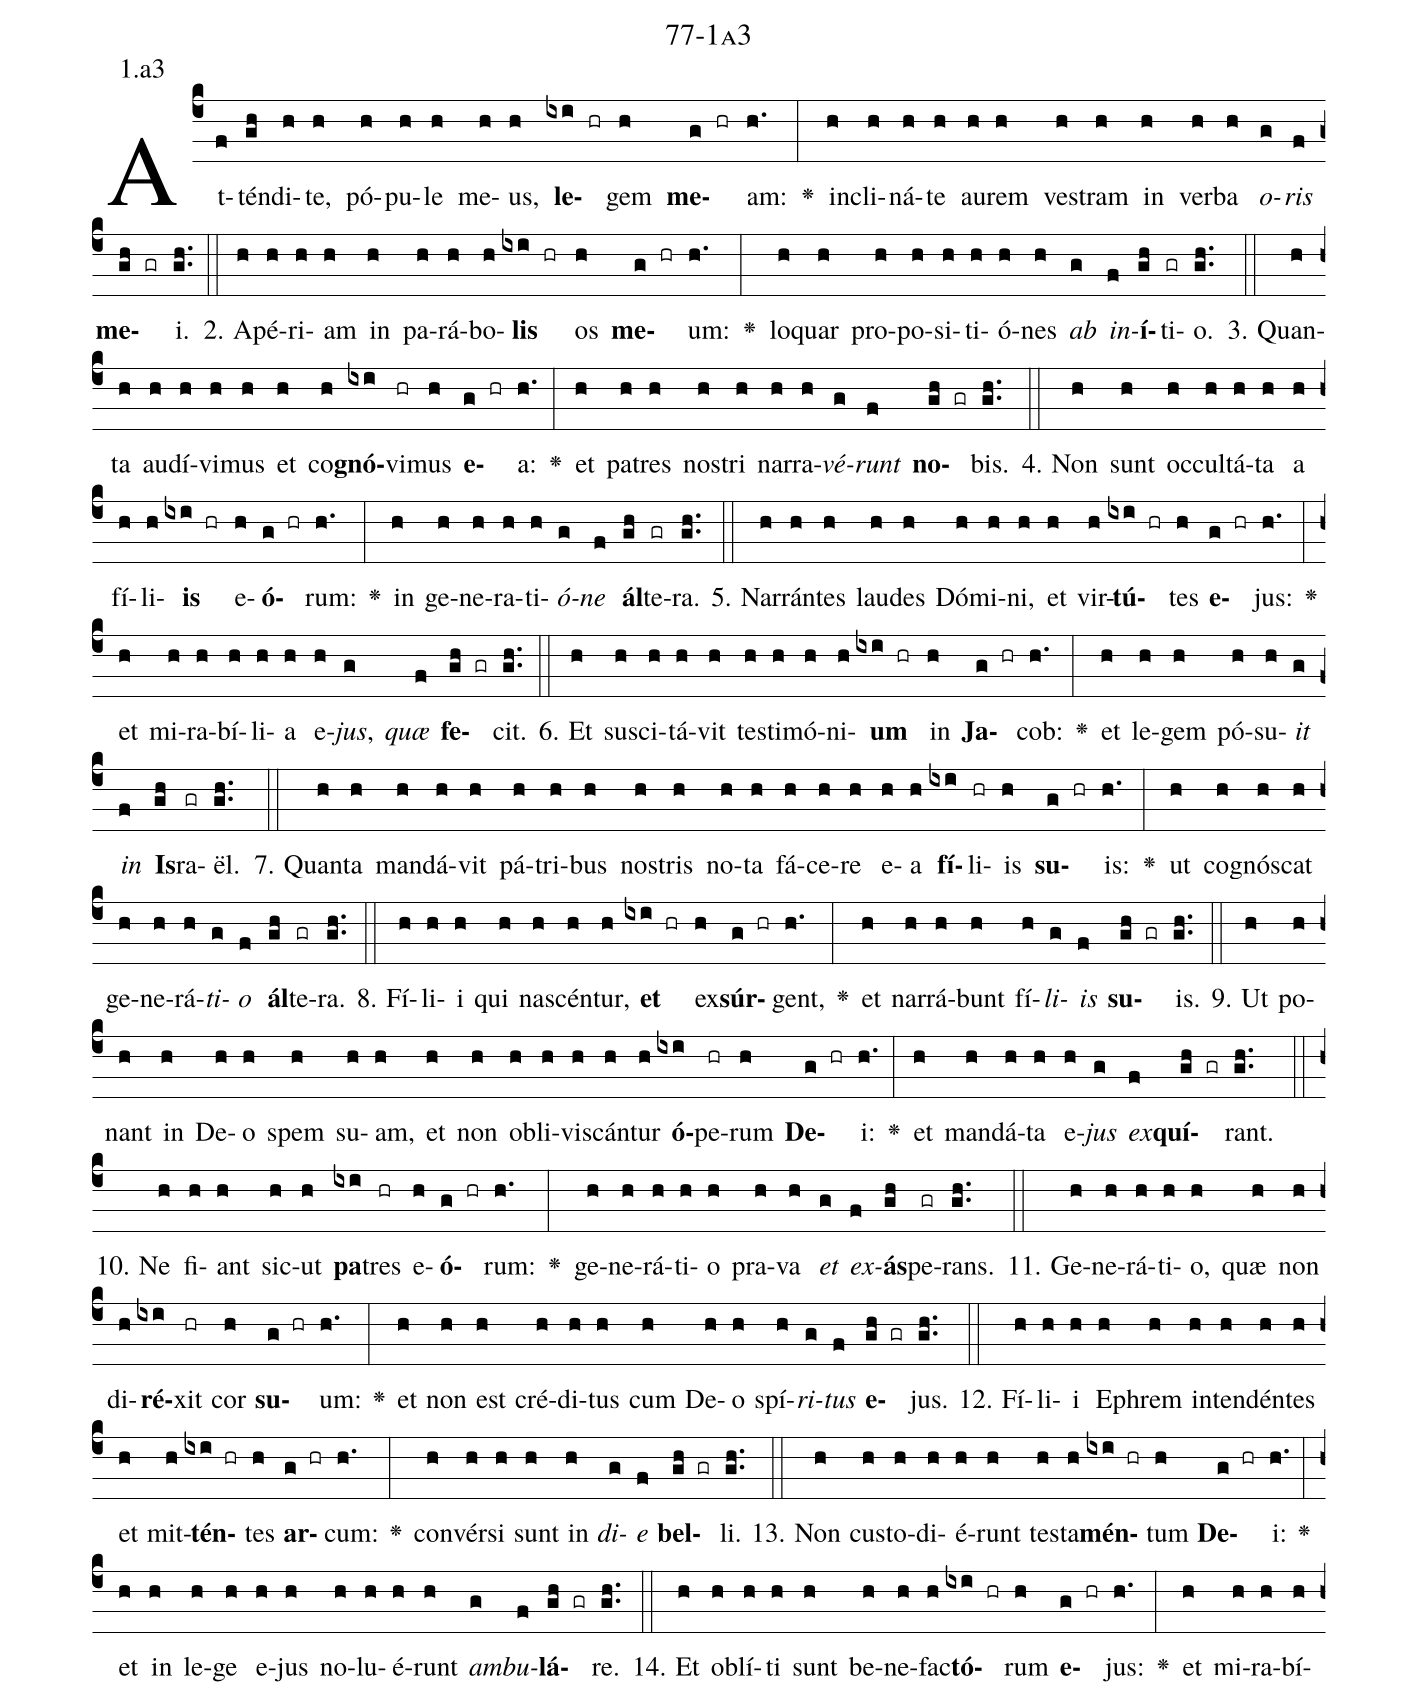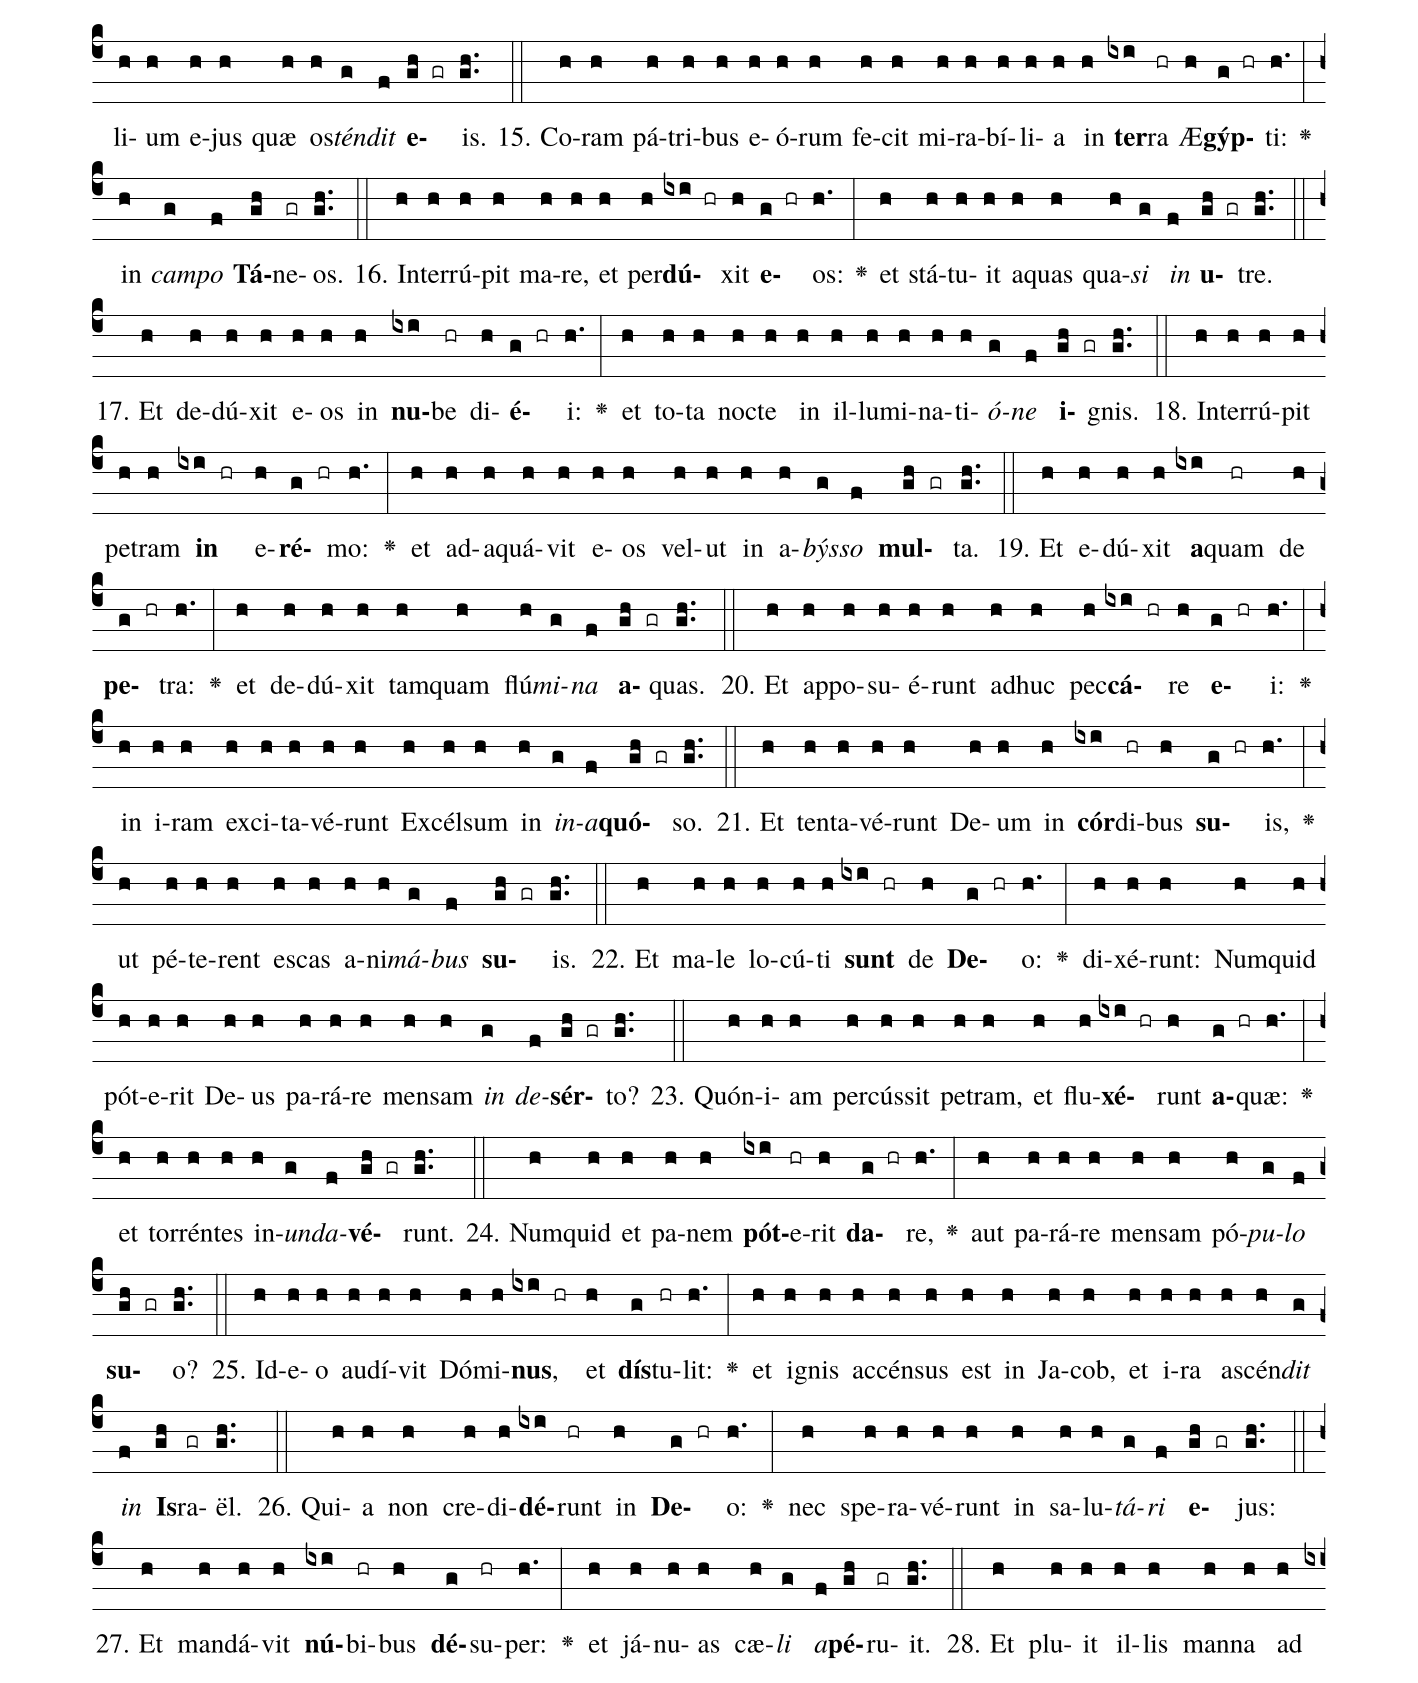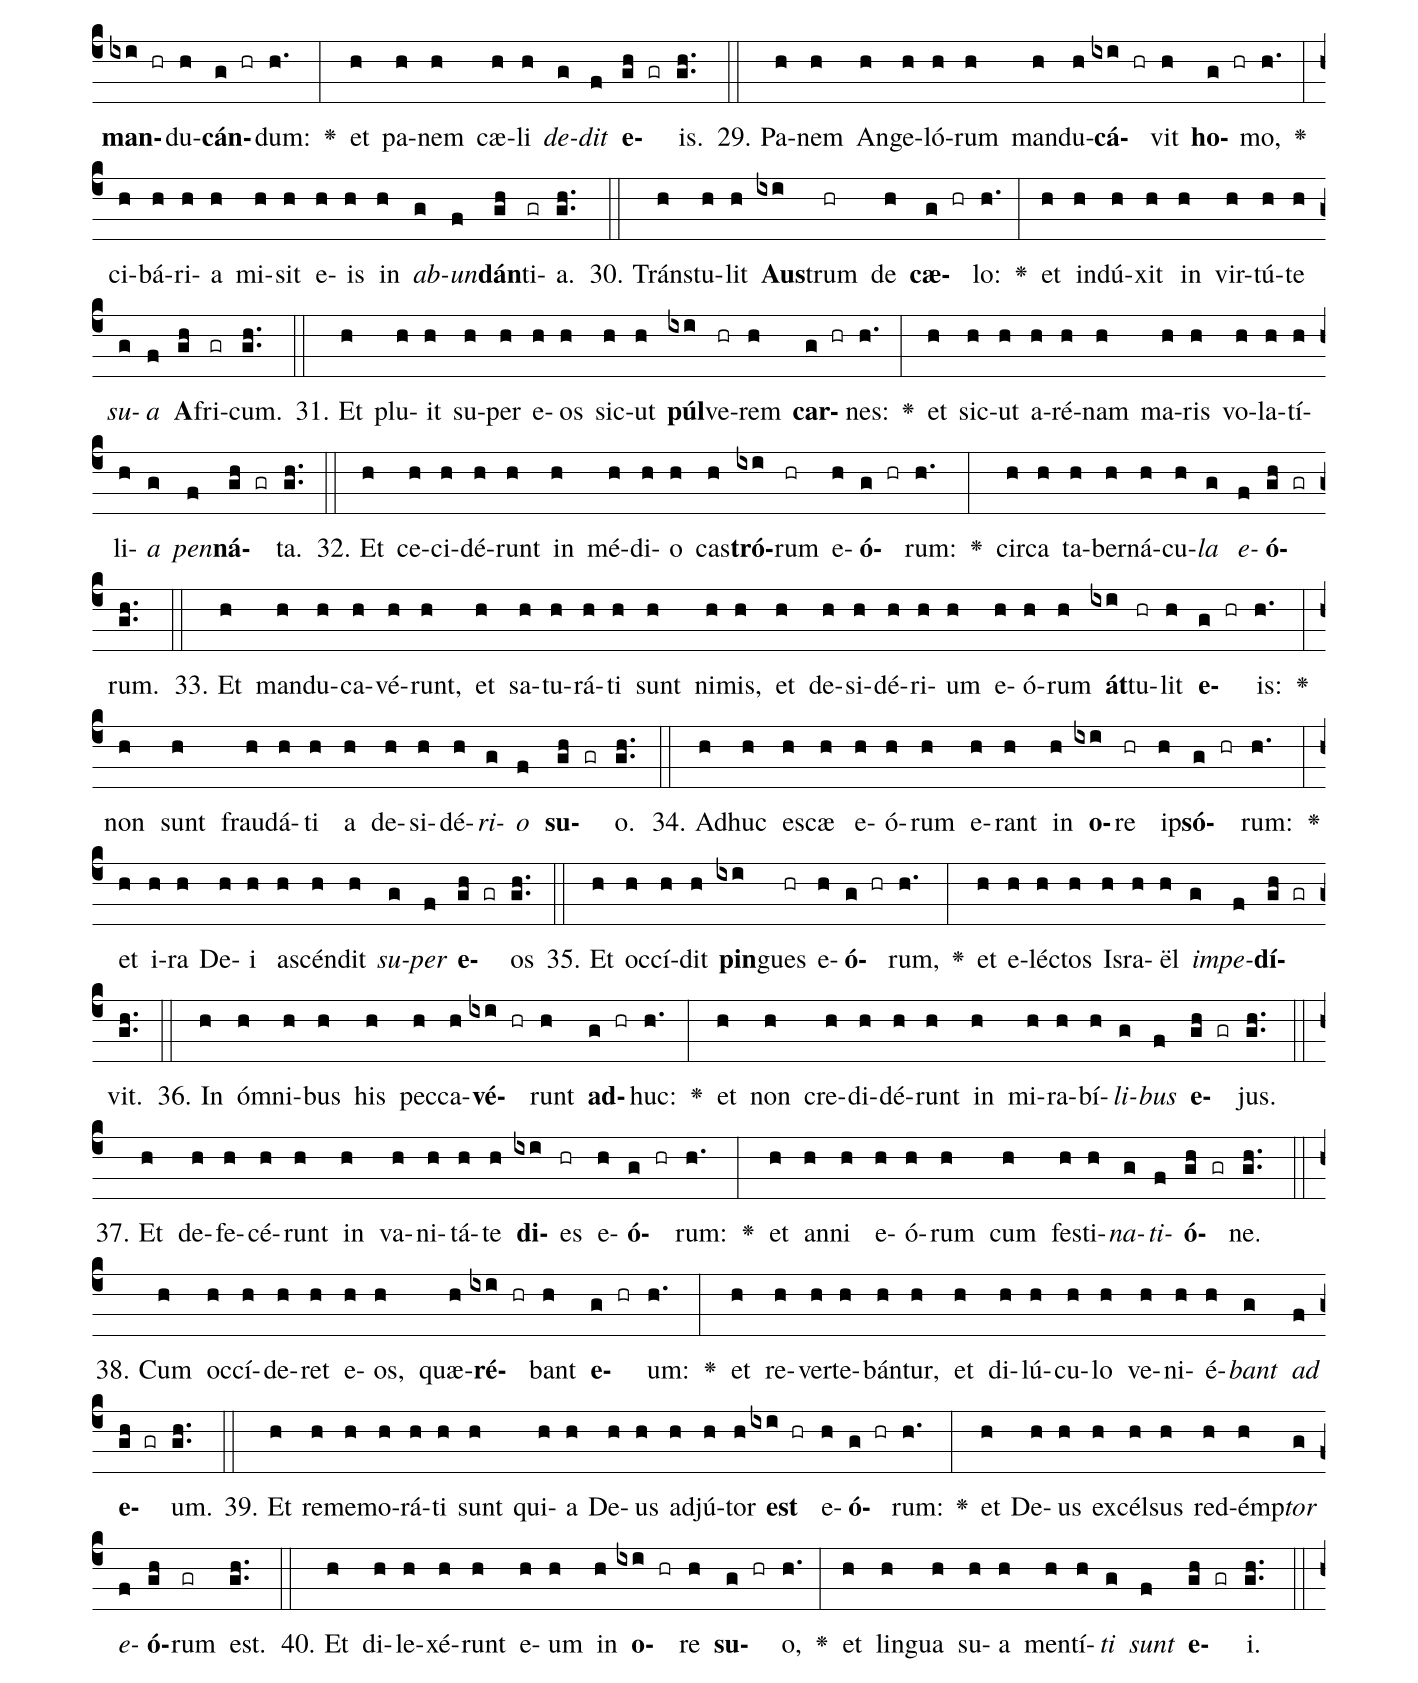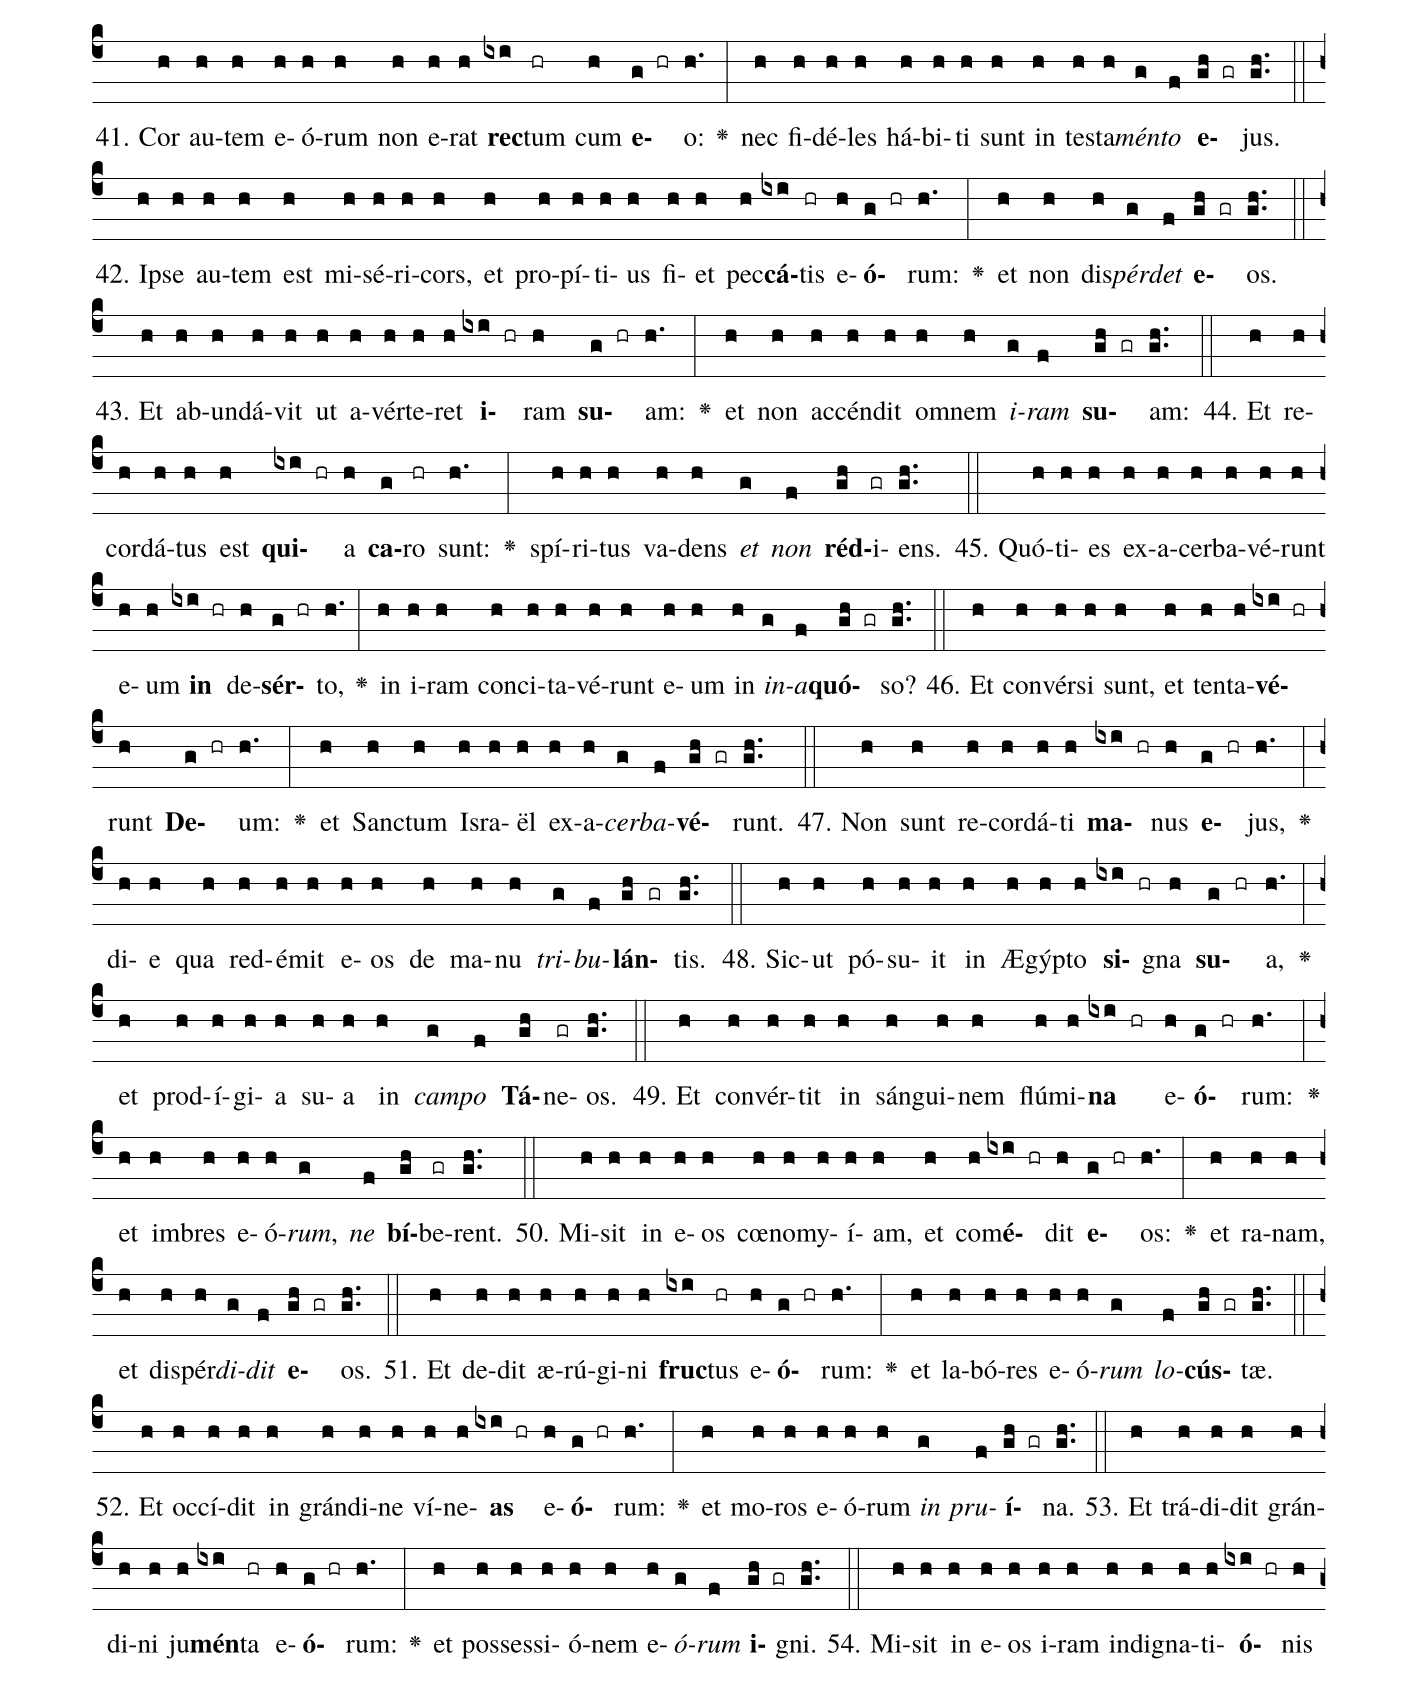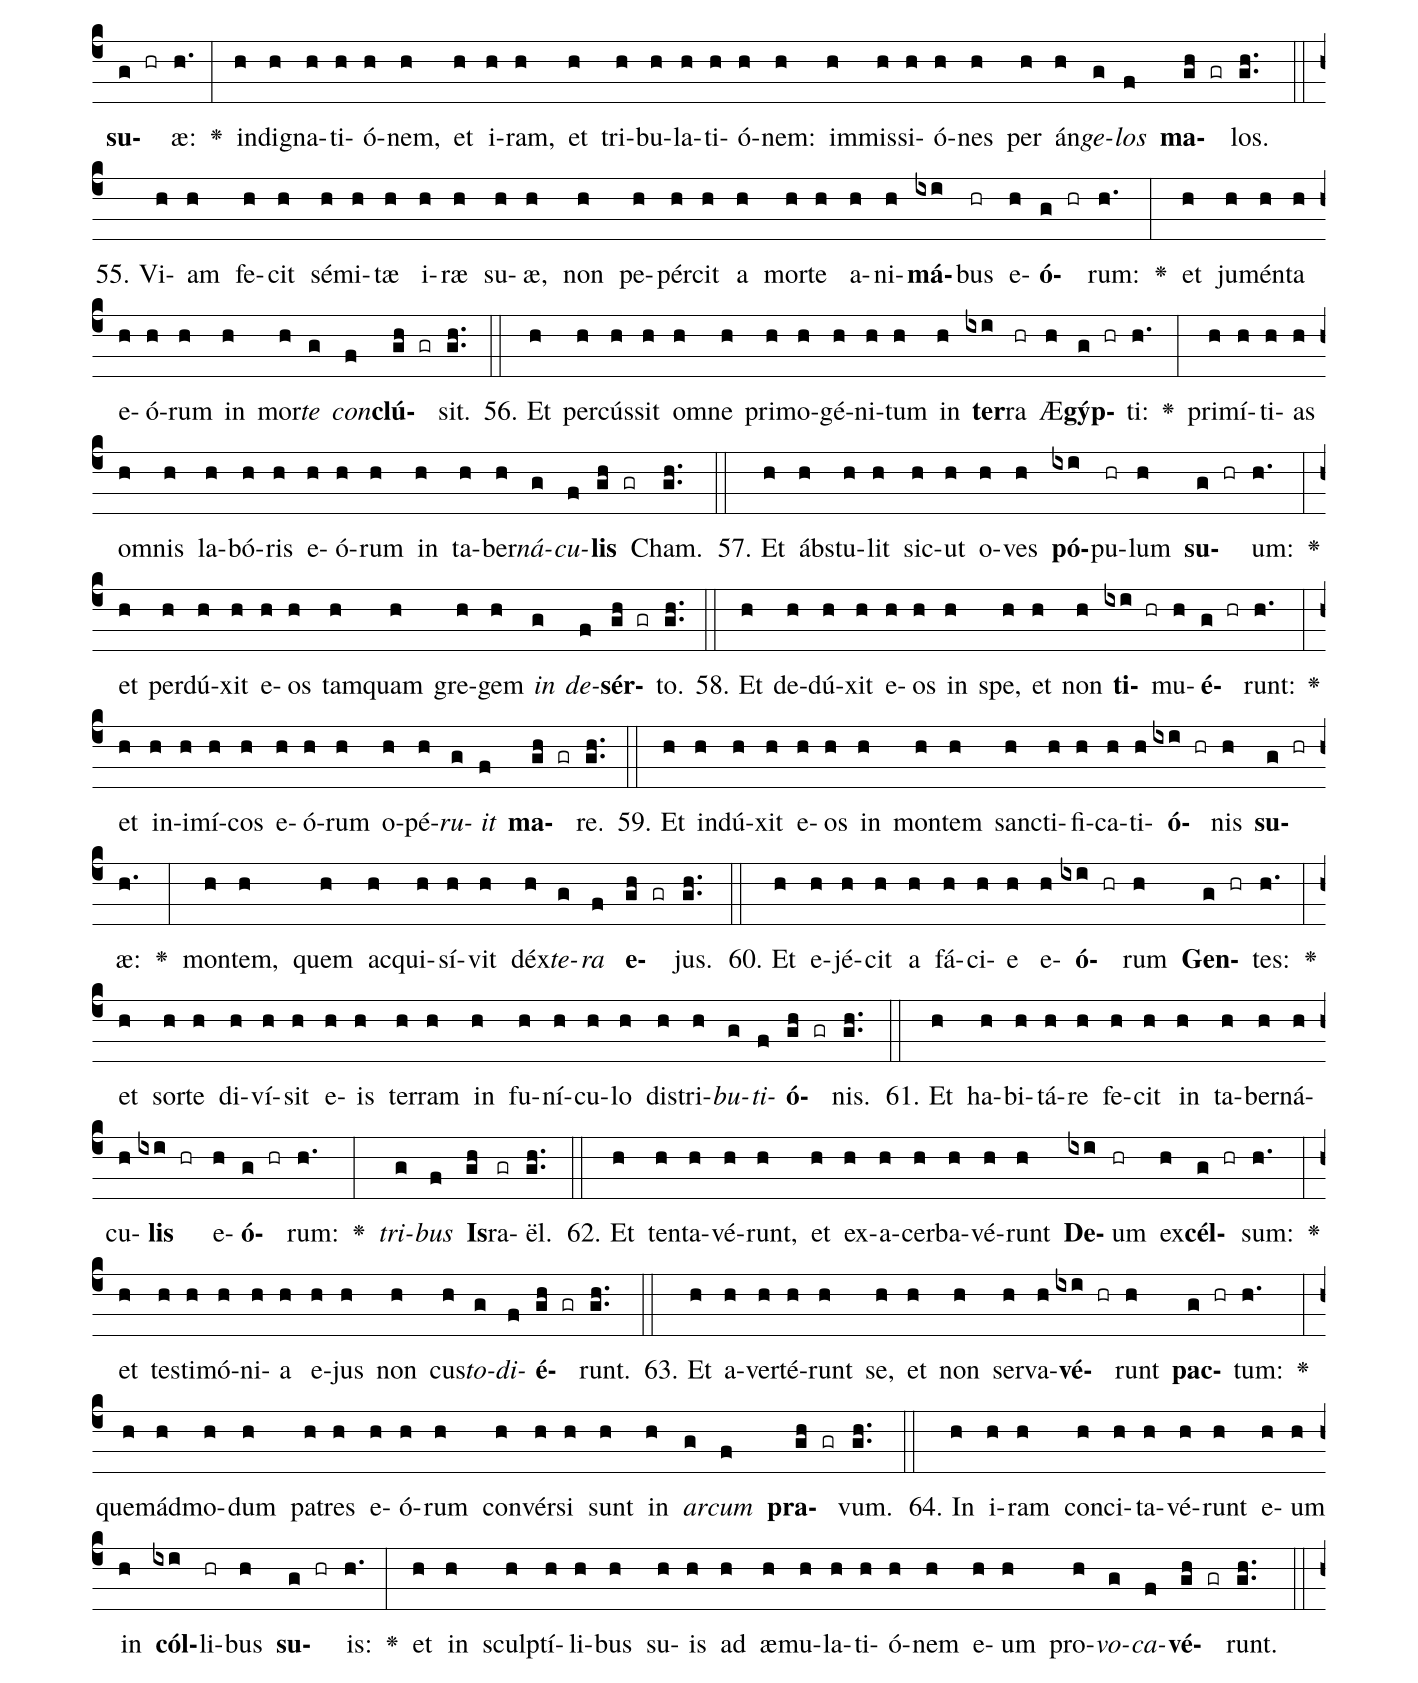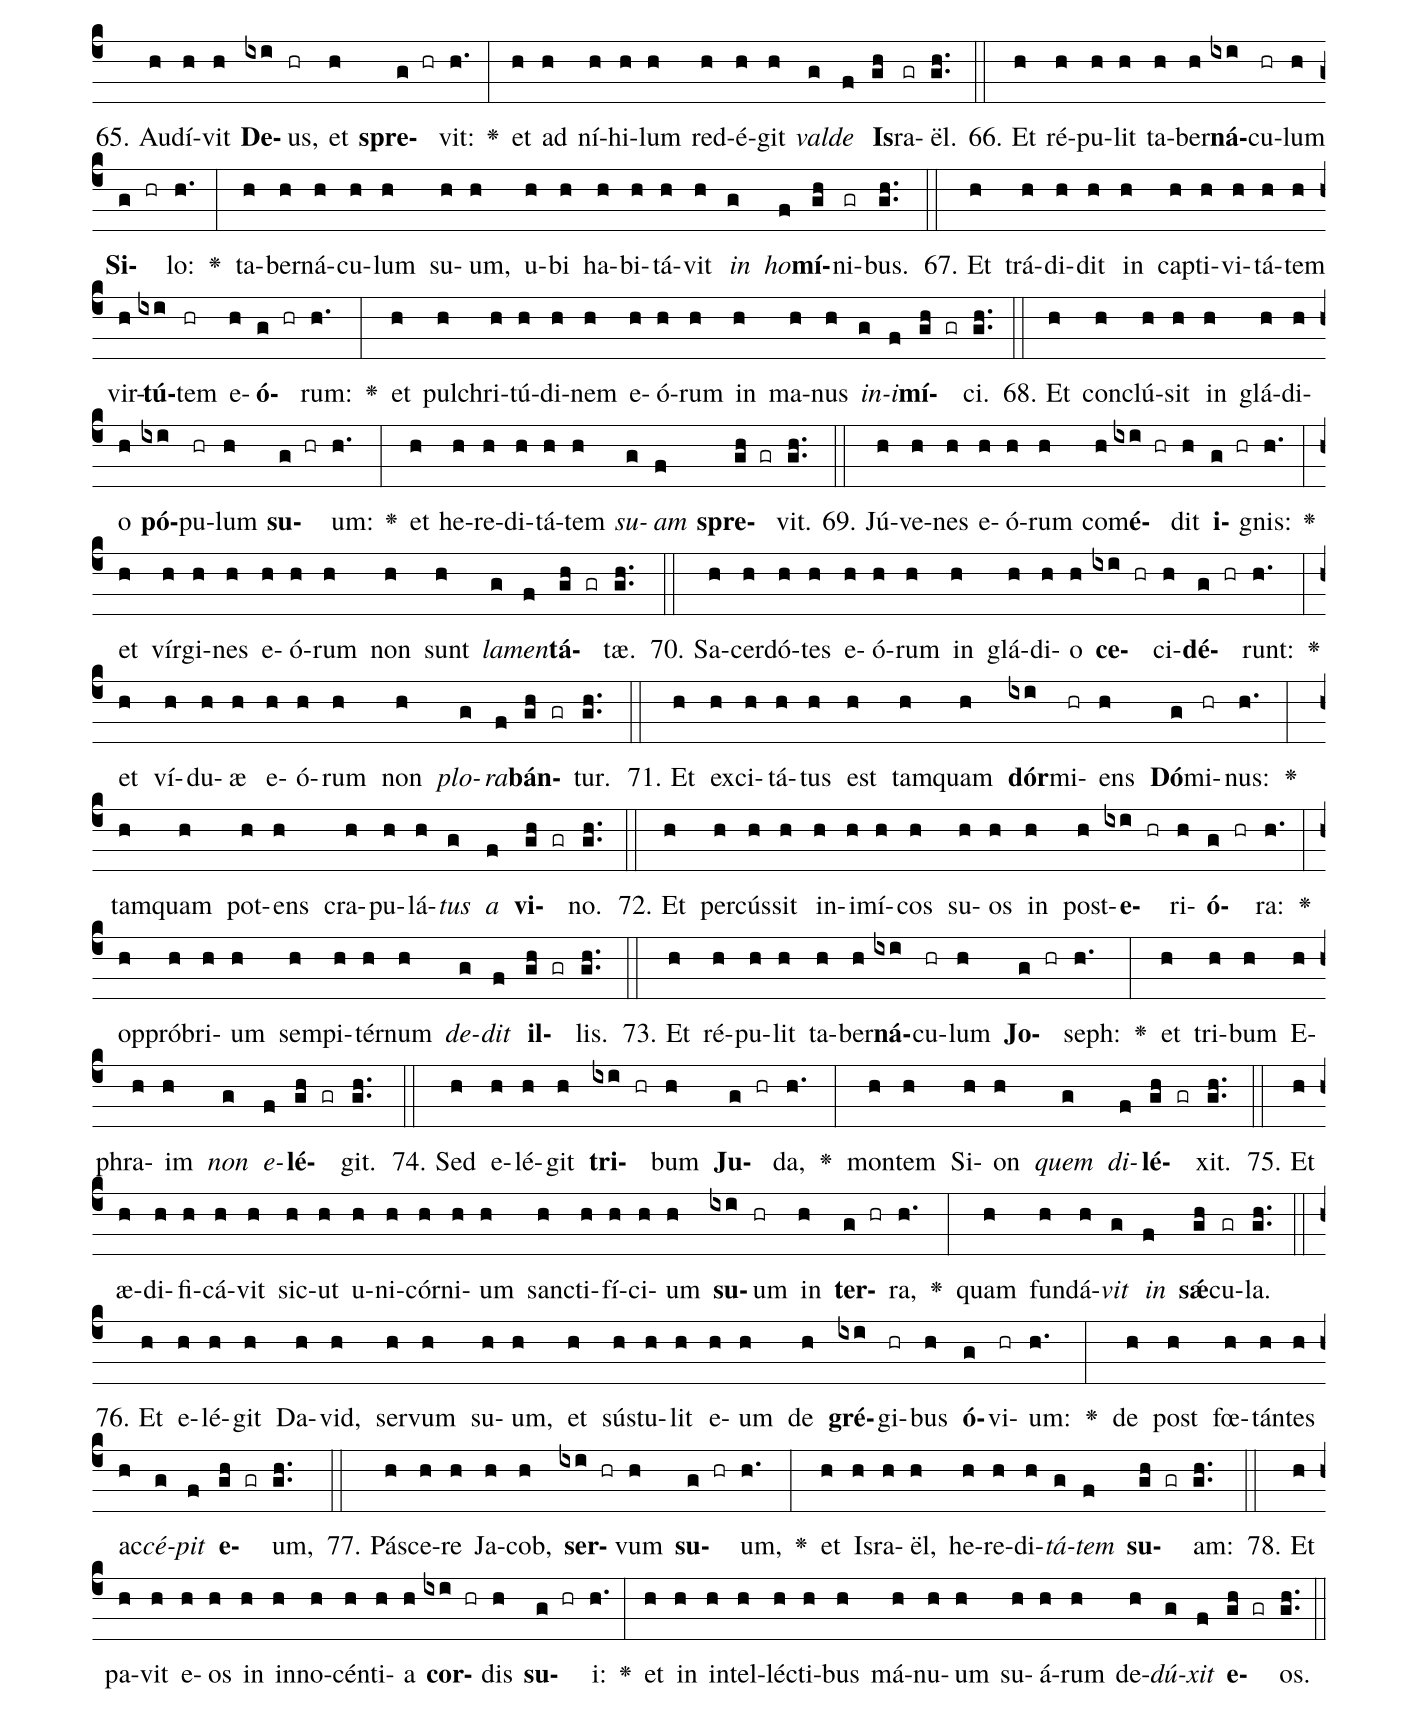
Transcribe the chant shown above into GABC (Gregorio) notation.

name: 77-1a3;
annotation: 1.a3;
%%
(c4)At(f)tén(gh)di(h)te,(h) pó(h)pu(h)le(h) me(h)us,(h) <b>le</b>(ixi hr)gem(h) <b>me</b>(g hr)am:(h.) <v>\greheightstar</v>(:) in(h)cli(h)ná(h)te(h) au(h)rem(h) ves(h)tram(h) in(h) ver(h)ba(h) <i>o</i>(g)<i>ris</i>(f) <b>me</b>(gh gr)i.(gh..) (::)
2. A(h)pé(h)ri(h)am(h) in(h) pa(h)rá(h)bo(h)<b>lis</b>(ixi hr) os(h) <b>me</b>(g hr)um:(h.) <v>\greheightstar</v>(:) lo(h)quar(h) pro(h)po(h)si(h)ti(h)ó(h)nes(h) <i>ab</i>(g) <i>in</i>(f)<b>í</b>(gh)ti(gr)o.(gh..) (::)
3. Quan(h)ta(h) au(h)dí(h)vi(h)mus(h) et(h) co(h)<b>gnó</b>(ixi)vi(hr)mus(h) <b>e</b>(g hr)a:(h.) <v>\greheightstar</v>(:) et(h) pa(h)tres(h) nos(h)tri(h) nar(h)ra(h)<i>vé</i>(g)<i>runt</i>(f) <b>no</b>(gh gr)bis.(gh..) (::)
4. Non(h) sunt(h) oc(h)cul(h)tá(h)ta(h) a(h) fí(h)li(h)<b>is</b>(ixi hr) e(h)<b>ó</b>(g hr)rum:(h.) <v>\greheightstar</v>(:) in(h) ge(h)ne(h)ra(h)ti(h)<i>ó</i>(g)<i>ne</i>(f) <b>ál</b>(gh)te(gr)ra.(gh..) (::)
5. Nar(h)rán(h)tes(h) lau(h)des(h) Dó(h)mi(h)ni,(h) et(h) vir(h)<b>tú</b>(ixi hr)tes(h) <b>e</b>(g hr)jus:(h.) <v>\greheightstar</v>(:) et(h) mi(h)ra(h)bí(h)li(h)a(h) e(h)<i>jus</i>,(g) <i>quæ</i>(f) <b>fe</b>(gh gr)cit.(gh..) (::)
6. Et(h) su(h)sci(h)tá(h)vit(h) tes(h)ti(h)mó(h)ni(h)<b>um</b>(ixi hr) in(h) <b>Ja</b>(g hr)cob:(h.) <v>\greheightstar</v>(:) et(h) le(h)gem(h) pó(h)su(h)<i>it</i>(g) <i>in</i>(f) <b>Is</b>(gh)ra(gr)ël.(gh..) (::)
7. Quan(h)ta(h) man(h)dá(h)vit(h) pá(h)tri(h)bus(h) nos(h)tris(h) no(h)ta(h) fá(h)ce(h)re(h) e(h)a(h) <b>fí</b>(ixi)li(hr)is(h) <b>su</b>(g hr)is:(h.) <v>\greheightstar</v>(:) ut(h) co(h)gnós(h)cat(h) ge(h)ne(h)rá(h)<i>ti</i>(g)<i>o</i>(f) <b>ál</b>(gh)te(gr)ra.(gh..) (::)
8. Fí(h)li(h)i(h) qui(h) na(h)scén(h)tur,(h) <b>et</b>(ixi hr) ex(h)<b>súr</b>(g hr)gent,(h.) <v>\greheightstar</v>(:) et(h) nar(h)rá(h)bunt(h) fí(h)<i>li</i>(g)<i>is</i>(f) <b>su</b>(gh gr)is.(gh..) (::)
9. Ut(h) po(h)nant(h) in(h) De(h)o(h) spem(h) su(h)am,(h) et(h) non(h) ob(h)li(h)vis(h)cán(h)tur(h) <b>ó</b>(ixi)pe(hr)rum(h) <b>De</b>(g hr)i:(h.) <v>\greheightstar</v>(:) et(h) man(h)dá(h)ta(h) e(h)<i>jus</i>(g) <i>ex</i>(f)<b>quí</b>(gh gr)rant.(gh..) (::)
10. Ne(h) fi(h)ant(h) sic(h)ut(h) <b>pa</b>(ixi)tres(hr) e(h)<b>ó</b>(g hr)rum:(h.) <v>\greheightstar</v>(:) ge(h)ne(h)rá(h)ti(h)o(h) pra(h)va(h) <i>et</i>(g) <i>ex</i>(f)<b>ás</b>(gh)pe(gr)rans.(gh..) (::)
11. Ge(h)ne(h)rá(h)ti(h)o,(h) quæ(h) non(h) di(h)<b>ré</b>(ixi)xit(hr) cor(h) <b>su</b>(g hr)um:(h.) <v>\greheightstar</v>(:) et(h) non(h) est(h) cré(h)di(h)tus(h) cum(h) De(h)o(h) spí(h)<i>ri</i>(g)<i>tus</i>(f) <b>e</b>(gh gr)jus.(gh..) (::)
12. Fí(h)li(h)i(h) E(h)phrem(h) in(h)ten(h)dén(h)tes(h) et(h) mit(h)<b>tén</b>(ixi hr)tes(h) <b>ar</b>(g hr)cum:(h.) <v>\greheightstar</v>(:) con(h)vér(h)si(h) sunt(h) in(h) <i>di</i>(g)<i>e</i>(f) <b>bel</b>(gh gr)li.(gh..) (::)
13. Non(h) cus(h)to(h)di(h)é(h)runt(h) tes(h)ta(h)<b>mén</b>(ixi hr)tum(h) <b>De</b>(g hr)i:(h.) <v>\greheightstar</v>(:) et(h) in(h) le(h)ge(h) e(h)jus(h) no(h)lu(h)é(h)runt(h) <i>am</i>(g)<i>bu</i>(f)<b>lá</b>(gh gr)re.(gh..) (::)
14. Et(h) ob(h)lí(h)ti(h) sunt(h) be(h)ne(h)fac(h)<b>tó</b>(ixi hr)rum(h) <b>e</b>(g hr)jus:(h.) <v>\greheightstar</v>(:) et(h) mi(h)ra(h)bí(h)li(h)um(h) e(h)jus(h) quæ(h) os(h)<i>tén</i>(g)<i>dit</i>(f) <b>e</b>(gh gr)is.(gh..) (::)
15. Co(h)ram(h) pá(h)tri(h)bus(h) e(h)ó(h)rum(h) fe(h)cit(h) mi(h)ra(h)bí(h)li(h)a(h) in(h) <b>ter</b>(ixi)ra(hr) Æ(h)<b>gýp</b>(g hr)ti:(h.) <v>\greheightstar</v>(:) in(h) <i>cam</i>(g)<i>po</i>(f) <b>Tá</b>(gh)ne(gr)os.(gh..) (::)
16. In(h)ter(h)rú(h)pit(h) ma(h)re,(h) et(h) per(h)<b>dú</b>(ixi hr)xit(h) <b>e</b>(g hr)os:(h.) <v>\greheightstar</v>(:) et(h) stá(h)tu(h)it(h) a(h)quas(h) qua(h)<i>si</i>(g) <i>in</i>(f) <b>u</b>(gh gr)tre.(gh..) (::)
17. Et(h) de(h)dú(h)xit(h) e(h)os(h) in(h) <b>nu</b>(ixi)be(hr) di(h)<b>é</b>(g hr)i:(h.) <v>\greheightstar</v>(:) et(h) to(h)ta(h) noc(h)te(h) in(h) il(h)lu(h)mi(h)na(h)ti(h)<i>ó</i>(g)<i>ne</i>(f) <b>i</b>(gh gr)gnis.(gh..) (::)
18. In(h)ter(h)rú(h)pit(h) pe(h)tram(h) <b>in</b>(ixi hr) e(h)<b>ré</b>(g hr)mo:(h.) <v>\greheightstar</v>(:) et(h) ad(h)a(h)quá(h)vit(h) e(h)os(h) vel(h)ut(h) in(h) a(h)<i>býs</i>(g)<i>so</i>(f) <b>mul</b>(gh gr)ta.(gh..) (::)
19. Et(h) e(h)dú(h)xit(h) <b>a</b>(ixi)quam(hr) de(h) <b>pe</b>(g hr)tra:(h.) <v>\greheightstar</v>(:) et(h) de(h)dú(h)xit(h) tam(h)quam(h) flú(h)<i>mi</i>(g)<i>na</i>(f) <b>a</b>(gh gr)quas.(gh..) (::)
20. Et(h) ap(h)po(h)su(h)é(h)runt(h) ad(h)huc(h) pec(h)<b>cá</b>(ixi hr)re(h) <b>e</b>(g hr)i:(h.) <v>\greheightstar</v>(:) in(h) i(h)ram(h) ex(h)ci(h)ta(h)vé(h)runt(h) Ex(h)cél(h)sum(h) in(h) <i>in</i>(g)<i>a</i>(f)<b>quó</b>(gh gr)so.(gh..) (::)
21. Et(h) ten(h)ta(h)vé(h)runt(h) De(h)um(h) in(h) <b>cór</b>(ixi)di(hr)bus(h) <b>su</b>(g hr)is,(h.) <v>\greheightstar</v>(:) ut(h) pé(h)te(h)rent(h) es(h)cas(h) a(h)ni(h)<i>má</i>(g)<i>bus</i>(f) <b>su</b>(gh gr)is.(gh..) (::)
22. Et(h) ma(h)le(h) lo(h)cú(h)ti(h) <b>sunt</b>(ixi hr) de(h) <b>De</b>(g hr)o:(h.) <v>\greheightstar</v>(:) di(h)xé(h)runt:(h) Num(h)quid(h) pót(h)e(h)rit(h) De(h)us(h) pa(h)rá(h)re(h) men(h)sam(h) <i>in</i>(g) <i>de</i>(f)<b>sér</b>(gh gr)to?(gh..) (::)
23. Quón(h)i(h)am(h) per(h)cús(h)sit(h) pe(h)tram,(h) et(h) flu(h)<b>xé</b>(ixi hr)runt(h) <b>a</b>(g hr)quæ:(h.) <v>\greheightstar</v>(:) et(h) tor(h)rén(h)tes(h) in(h)<i>un</i>(g)<i>da</i>(f)<b>vé</b>(gh gr)runt.(gh..) (::)
24. Num(h)quid(h) et(h) pa(h)nem(h) <b>pót</b>(ixi)e(hr)rit(h) <b>da</b>(g hr)re,(h.) <v>\greheightstar</v>(:) aut(h) pa(h)rá(h)re(h) men(h)sam(h) pó(h)<i>pu</i>(g)<i>lo</i>(f) <b>su</b>(gh gr)o?(gh..) (::)
25. Id(h)e(h)o(h) au(h)dí(h)vit(h) Dó(h)mi(h)<b>nus</b>,(ixi hr) et(h) <b>dís</b>(g)tu(hr)lit:(h.) <v>\greheightstar</v>(:) et(h) i(h)gnis(h) ac(h)cén(h)sus(h) est(h) in(h) Ja(h)cob,(h) et(h) i(h)ra(h) a(h)scén(h)<i>dit</i>(g) <i>in</i>(f) <b>Is</b>(gh)ra(gr)ël.(gh..) (::)
26. Qui(h)a(h) non(h) cre(h)di(h)<b>dé</b>(ixi)runt(hr) in(h) <b>De</b>(g hr)o:(h.) <v>\greheightstar</v>(:) nec(h) spe(h)ra(h)vé(h)runt(h) in(h) sa(h)lu(h)<i>tá</i>(g)<i>ri</i>(f) <b>e</b>(gh gr)jus:(gh..) (::)
27. Et(h) man(h)dá(h)vit(h) <b>nú</b>(ixi)bi(hr)bus(h) <b>dé</b>(g)su(hr)per:(h.) <v>\greheightstar</v>(:) et(h) já(h)nu(h)as(h) cæ(h)<i>li</i>(g) <i>a</i>(f)<b>pé</b>(gh)ru(gr)it.(gh..) (::)
28. Et(h) plu(h)it(h) il(h)lis(h) man(h)na(h) ad(h) <b>man</b>(ixi hr)du(h)<b>cán</b>(g hr)dum:(h.) <v>\greheightstar</v>(:) et(h) pa(h)nem(h) cæ(h)li(h) <i>de</i>(g)<i>dit</i>(f) <b>e</b>(gh gr)is.(gh..) (::)
29. Pa(h)nem(h) An(h)ge(h)ló(h)rum(h) man(h)du(h)<b>cá</b>(ixi hr)vit(h) <b>ho</b>(g hr)mo,(h.) <v>\greheightstar</v>(:) ci(h)bá(h)ri(h)a(h) mi(h)sit(h) e(h)is(h) in(h) <i>ab</i>(g)<i>un</i>(f)<b>dán</b>(gh)ti(gr)a.(gh..) (::)
30. Tráns(h)tu(h)lit(h) <b>Aus</b>(ixi)trum(hr) de(h) <b>cæ</b>(g hr)lo:(h.) <v>\greheightstar</v>(:) et(h) in(h)dú(h)xit(h) in(h) vir(h)tú(h)te(h) <i>su</i>(g)<i>a</i>(f) <b>A</b>(gh)fri(gr)cum.(gh..) (::)
31. Et(h) plu(h)it(h) su(h)per(h) e(h)os(h) sic(h)ut(h) <b>púl</b>(ixi)ve(hr)rem(h) <b>car</b>(g hr)nes:(h.) <v>\greheightstar</v>(:) et(h) sic(h)ut(h) a(h)ré(h)nam(h) ma(h)ris(h) vo(h)la(h)tí(h)li(h)<i>a</i>(g) <i>pen</i>(f)<b>ná</b>(gh gr)ta.(gh..) (::)
32. Et(h) ce(h)ci(h)dé(h)runt(h) in(h) mé(h)di(h)o(h) cas(h)<b>tró</b>(ixi)rum(hr) e(h)<b>ó</b>(g hr)rum:(h.) <v>\greheightstar</v>(:) cir(h)ca(h) ta(h)ber(h)ná(h)cu(h)<i>la</i>(g) <i>e</i>(f)<b>ó</b>(gh gr)rum.(gh..) (::)
33. Et(h) man(h)du(h)ca(h)vé(h)runt,(h) et(h) sa(h)tu(h)rá(h)ti(h) sunt(h) ni(h)mis,(h) et(h) de(h)si(h)dé(h)ri(h)um(h) e(h)ó(h)rum(h) <b>át</b>(ixi)tu(hr)lit(h) <b>e</b>(g hr)is:(h.) <v>\greheightstar</v>(:) non(h) sunt(h) frau(h)dá(h)ti(h) a(h) de(h)si(h)dé(h)<i>ri</i>(g)<i>o</i>(f) <b>su</b>(gh gr)o.(gh..) (::)
34. Ad(h)huc(h) e(h)scæ(h) e(h)ó(h)rum(h) e(h)rant(h) in(h) <b>o</b>(ixi)re(hr) ip(h)<b>só</b>(g hr)rum:(h.) <v>\greheightstar</v>(:) et(h) i(h)ra(h) De(h)i(h) a(h)scén(h)dit(h) <i>su</i>(g)<i>per</i>(f) <b>e</b>(gh gr)os(gh..) (::)
35. Et(h) oc(h)cí(h)dit(h) <b>pin</b>(ixi)gues(hr) e(h)<b>ó</b>(g hr)rum,(h.) <v>\greheightstar</v>(:) et(h) e(h)léc(h)tos(h) Is(h)ra(h)ël(h) <i>im</i>(g)<i>pe</i>(f)<b>dí</b>(gh gr)vit.(gh..) (::)
36. In(h) óm(h)ni(h)bus(h) his(h) pec(h)ca(h)<b>vé</b>(ixi hr)runt(h) <b>ad</b>(g hr)huc:(h.) <v>\greheightstar</v>(:) et(h) non(h) cre(h)di(h)dé(h)runt(h) in(h) mi(h)ra(h)bí(h)<i>li</i>(g)<i>bus</i>(f) <b>e</b>(gh gr)jus.(gh..) (::)
37. Et(h) de(h)fe(h)cé(h)runt(h) in(h) va(h)ni(h)tá(h)te(h) <b>di</b>(ixi)es(hr) e(h)<b>ó</b>(g hr)rum:(h.) <v>\greheightstar</v>(:) et(h) an(h)ni(h) e(h)ó(h)rum(h) cum(h) fes(h)ti(h)<i>na</i>(g)<i>ti</i>(f)<b>ó</b>(gh gr)ne.(gh..) (::)
38. Cum(h) oc(h)cí(h)de(h)ret(h) e(h)os,(h) quæ(h)<b>ré</b>(ixi hr)bant(h) <b>e</b>(g hr)um:(h.) <v>\greheightstar</v>(:) et(h) re(h)ver(h)te(h)bán(h)tur,(h) et(h) di(h)lú(h)cu(h)lo(h) ve(h)ni(h)é(h)<i>bant</i>(g) <i>ad</i>(f) <b>e</b>(gh gr)um.(gh..) (::)
39. Et(h) re(h)me(h)mo(h)rá(h)ti(h) sunt(h) qui(h)a(h) De(h)us(h) ad(h)jú(h)tor(h) <b>est</b>(ixi hr) e(h)<b>ó</b>(g hr)rum:(h.) <v>\greheightstar</v>(:) et(h) De(h)us(h) ex(h)cél(h)sus(h) red(h)émp(h)<i>tor</i>(g) <i>e</i>(f)<b>ó</b>(gh)rum(gr) est.(gh..) (::)
40. Et(h) di(h)le(h)xé(h)runt(h) e(h)um(h) in(h) <b>o</b>(ixi hr)re(h) <b>su</b>(g hr)o,(h.) <v>\greheightstar</v>(:) et(h) lin(h)gua(h) su(h)a(h) men(h)tí(h)<i>ti</i>(g) <i>sunt</i>(f) <b>e</b>(gh gr)i.(gh..) (::)
41. Cor(h) au(h)tem(h) e(h)ó(h)rum(h) non(h) e(h)rat(h) <b>rec</b>(ixi)tum(hr) cum(h) <b>e</b>(g hr)o:(h.) <v>\greheightstar</v>(:) nec(h) fi(h)dé(h)les(h) há(h)bi(h)ti(h) sunt(h) in(h) tes(h)ta(h)<i>mén</i>(g)<i>to</i>(f) <b>e</b>(gh gr)jus.(gh..) (::)
42. Ip(h)se(h) au(h)tem(h) est(h) mi(h)sé(h)ri(h)cors,(h) et(h) pro(h)pí(h)ti(h)us(h) fi(h)et(h) pec(h)<b>cá</b>(ixi)tis(hr) e(h)<b>ó</b>(g hr)rum:(h.) <v>\greheightstar</v>(:) et(h) non(h) dis(h)<i>pér</i>(g)<i>det</i>(f) <b>e</b>(gh gr)os.(gh..) (::)
43. Et(h) ab(h)un(h)dá(h)vit(h) ut(h) a(h)vér(h)te(h)ret(h) <b>i</b>(ixi hr)ram(h) <b>su</b>(g hr)am:(h.) <v>\greheightstar</v>(:) et(h) non(h) ac(h)cén(h)dit(h) om(h)nem(h) <i>i</i>(g)<i>ram</i>(f) <b>su</b>(gh gr)am:(gh..) (::)
44. Et(h) re(h)cor(h)dá(h)tus(h) est(h) <b>qui</b>(ixi hr)a(h) <b>ca</b>(g)ro(hr) sunt:(h.) <v>\greheightstar</v>(:) spí(h)ri(h)tus(h) va(h)dens(h) <i>et</i>(g) <i>non</i>(f) <b>réd</b>(gh)i(gr)ens.(gh..) (::)
45. Quó(h)ti(h)es(h) ex(h)a(h)cer(h)ba(h)vé(h)runt(h) e(h)um(h) <b>in</b>(ixi hr) de(h)<b>sér</b>(g hr)to,(h.) <v>\greheightstar</v>(:) in(h) i(h)ram(h) con(h)ci(h)ta(h)vé(h)runt(h) e(h)um(h) in(h) <i>in</i>(g)<i>a</i>(f)<b>quó</b>(gh gr)so?(gh..) (::)
46. Et(h) con(h)vér(h)si(h) sunt,(h) et(h) ten(h)ta(h)<b>vé</b>(ixi hr)runt(h) <b>De</b>(g hr)um:(h.) <v>\greheightstar</v>(:) et(h) Sanc(h)tum(h) Is(h)ra(h)ël(h) ex(h)a(h)<i>cer</i>(g)<i>ba</i>(f)<b>vé</b>(gh gr)runt.(gh..) (::)
47. Non(h) sunt(h) re(h)cor(h)dá(h)ti(h) <b>ma</b>(ixi hr)nus(h) <b>e</b>(g hr)jus,(h.) <v>\greheightstar</v>(:) di(h)e(h) qua(h) red(h)é(h)mit(h) e(h)os(h) de(h) ma(h)nu(h) <i>tri</i>(g)<i>bu</i>(f)<b>lán</b>(gh gr)tis.(gh..) (::)
48. Sic(h)ut(h) pó(h)su(h)it(h) in(h) Æ(h)gýp(h)to(h) <b>si</b>(ixi hr)gna(h) <b>su</b>(g hr)a,(h.) <v>\greheightstar</v>(:) et(h) prod(h)í(h)gi(h)a(h) su(h)a(h) in(h) <i>cam</i>(g)<i>po</i>(f) <b>Tá</b>(gh)ne(gr)os.(gh..) (::)
49. Et(h) con(h)vér(h)tit(h) in(h) sán(h)gui(h)nem(h) flú(h)mi(h)<b>na</b>(ixi hr) e(h)<b>ó</b>(g hr)rum:(h.) <v>\greheightstar</v>(:) et(h) im(h)bres(h) e(h)ó(h)<i>rum</i>,(g) <i>ne</i>(f) <b>bí</b>(gh)be(gr)rent.(gh..) (::)
50. Mi(h)sit(h) in(h) e(h)os(h) cœ(h)no(h)my(h)í(h)am,(h) et(h) com(h)<b>é</b>(ixi hr)dit(h) <b>e</b>(g hr)os:(h.) <v>\greheightstar</v>(:) et(h) ra(h)nam,(h) et(h) dis(h)pér(h)<i>di</i>(g)<i>dit</i>(f) <b>e</b>(gh gr)os.(gh..) (::)
51. Et(h) de(h)dit(h) æ(h)rú(h)gi(h)ni(h) <b>fruc</b>(ixi)tus(hr) e(h)<b>ó</b>(g hr)rum:(h.) <v>\greheightstar</v>(:) et(h) la(h)bó(h)res(h) e(h)ó(h)<i>rum</i>(g) <i>lo</i>(f)<b>cús</b>(gh gr)tæ.(gh..) (::)
52. Et(h) oc(h)cí(h)dit(h) in(h) grán(h)di(h)ne(h) ví(h)ne(h)<b>as</b>(ixi hr) e(h)<b>ó</b>(g hr)rum:(h.) <v>\greheightstar</v>(:) et(h) mo(h)ros(h) e(h)ó(h)rum(h) <i>in</i>(g) <i>pru</i>(f)<b>í</b>(gh gr)na.(gh..) (::)
53. Et(h) trá(h)di(h)dit(h) grán(h)di(h)ni(h) ju(h)<b>mén</b>(ixi)ta(hr) e(h)<b>ó</b>(g hr)rum:(h.) <v>\greheightstar</v>(:) et(h) pos(h)ses(h)si(h)ó(h)nem(h) e(h)<i>ó</i>(g)<i>rum</i>(f) <b>i</b>(gh gr)gni.(gh..) (::)
54. Mi(h)sit(h) in(h) e(h)os(h) i(h)ram(h) in(h)di(h)gna(h)ti(h)<b>ó</b>(ixi hr)nis(h) <b>su</b>(g hr)æ:(h.) <v>\greheightstar</v>(:) in(h)di(h)gna(h)ti(h)ó(h)nem,(h) et(h) i(h)ram,(h) et(h) tri(h)bu(h)la(h)ti(h)ó(h)nem:(h) im(h)mis(h)si(h)ó(h)nes(h) per(h) án(h)<i>ge</i>(g)<i>los</i>(f) <b>ma</b>(gh gr)los.(gh..) (::)
55. Vi(h)am(h) fe(h)cit(h) sé(h)mi(h)tæ(h) i(h)ræ(h) su(h)æ,(h) non(h) pe(h)pér(h)cit(h) a(h) mor(h)te(h) a(h)ni(h)<b>má</b>(ixi)bus(hr) e(h)<b>ó</b>(g hr)rum:(h.) <v>\greheightstar</v>(:) et(h) ju(h)mén(h)ta(h) e(h)ó(h)rum(h) in(h) mor(h)<i>te</i>(g) <i>con</i>(f)<b>clú</b>(gh gr)sit.(gh..) (::)
56. Et(h) per(h)cús(h)sit(h) om(h)ne(h) pri(h)mo(h)gé(h)ni(h)tum(h) in(h) <b>ter</b>(ixi)ra(hr) Æ(h)<b>gýp</b>(g hr)ti:(h.) <v>\greheightstar</v>(:) pri(h)mí(h)ti(h)as(h) om(h)nis(h) la(h)bó(h)ris(h) e(h)ó(h)rum(h) in(h) ta(h)ber(h)<i>ná</i>(g)<i>cu</i>(f)<b>lis</b>(gh gr) Cham.(gh..) (::)
57. Et(h) ábs(h)tu(h)lit(h) sic(h)ut(h) o(h)ves(h) <b>pó</b>(ixi)pu(hr)lum(h) <b>su</b>(g hr)um:(h.) <v>\greheightstar</v>(:) et(h) per(h)dú(h)xit(h) e(h)os(h) tam(h)quam(h) gre(h)gem(h) <i>in</i>(g) <i>de</i>(f)<b>sér</b>(gh gr)to.(gh..) (::)
58. Et(h) de(h)dú(h)xit(h) e(h)os(h) in(h) spe,(h) et(h) non(h) <b>ti</b>(ixi hr)mu(h)<b>é</b>(g hr)runt:(h.) <v>\greheightstar</v>(:) et(h) in(h)i(h)mí(h)cos(h) e(h)ó(h)rum(h) o(h)pé(h)<i>ru</i>(g)<i>it</i>(f) <b>ma</b>(gh gr)re.(gh..) (::)
59. Et(h) in(h)dú(h)xit(h) e(h)os(h) in(h) mon(h)tem(h) sanc(h)ti(h)fi(h)ca(h)ti(h)<b>ó</b>(ixi hr)nis(h) <b>su</b>(g hr)æ:(h.) <v>\greheightstar</v>(:) mon(h)tem,(h) quem(h) ac(h)qui(h)sí(h)vit(h) déx(h)<i>te</i>(g)<i>ra</i>(f) <b>e</b>(gh gr)jus.(gh..) (::)
60. Et(h) e(h)jé(h)cit(h) a(h) fá(h)ci(h)e(h) e(h)<b>ó</b>(ixi hr)rum(h) <b>Gen</b>(g hr)tes:(h.) <v>\greheightstar</v>(:) et(h) sor(h)te(h) di(h)ví(h)sit(h) e(h)is(h) ter(h)ram(h) in(h) fu(h)ní(h)cu(h)lo(h) dis(h)tri(h)<i>bu</i>(g)<i>ti</i>(f)<b>ó</b>(gh gr)nis.(gh..) (::)
61. Et(h) ha(h)bi(h)tá(h)re(h) fe(h)cit(h) in(h) ta(h)ber(h)ná(h)cu(h)<b>lis</b>(ixi hr) e(h)<b>ó</b>(g hr)rum:(h.) <v>\greheightstar</v>(:) <i>tri</i>(g)<i>bus</i>(f) <b>Is</b>(gh)ra(gr)ël.(gh..) (::)
62. Et(h) ten(h)ta(h)vé(h)runt,(h) et(h) ex(h)a(h)cer(h)ba(h)vé(h)runt(h) <b>De</b>(ixi)um(hr) ex(h)<b>cél</b>(g hr)sum:(h.) <v>\greheightstar</v>(:) et(h) tes(h)ti(h)mó(h)ni(h)a(h) e(h)jus(h) non(h) cus(h)<i>to</i>(g)<i>di</i>(f)<b>é</b>(gh gr)runt.(gh..) (::)
63. Et(h) a(h)ver(h)té(h)runt(h) se,(h) et(h) non(h) ser(h)va(h)<b>vé</b>(ixi hr)runt(h) <b>pac</b>(g hr)tum:(h.) <v>\greheightstar</v>(:) quem(h)ád(h)mo(h)dum(h) pa(h)tres(h) e(h)ó(h)rum(h) con(h)vér(h)si(h) sunt(h) in(h) <i>ar</i>(g)<i>cum</i>(f) <b>pra</b>(gh gr)vum.(gh..) (::)
64. In(h) i(h)ram(h) con(h)ci(h)ta(h)vé(h)runt(h) e(h)um(h) in(h) <b>cól</b>(ixi)li(hr)bus(h) <b>su</b>(g hr)is:(h.) <v>\greheightstar</v>(:) et(h) in(h) sculp(h)tí(h)li(h)bus(h) su(h)is(h) ad(h) æ(h)mu(h)la(h)ti(h)ó(h)nem(h) e(h)um(h) pro(h)<i>vo</i>(g)<i>ca</i>(f)<b>vé</b>(gh gr)runt.(gh..) (::)
65. Au(h)dí(h)vit(h) <b>De</b>(ixi)us,(hr) et(h) <b>spre</b>(g hr)vit:(h.) <v>\greheightstar</v>(:) et(h) ad(h) ní(h)hi(h)lum(h) red(h)é(h)git(h) <i>val</i>(g)<i>de</i>(f) <b>Is</b>(gh)ra(gr)ël.(gh..) (::)
66. Et(h) ré(h)pu(h)lit(h) ta(h)ber(h)<b>ná</b>(ixi)cu(hr)lum(h) <b>Si</b>(g hr)lo:(h.) <v>\greheightstar</v>(:) ta(h)ber(h)ná(h)cu(h)lum(h) su(h)um,(h) u(h)bi(h) ha(h)bi(h)tá(h)vit(h) <i>in</i>(g) <i>ho</i>(f)<b>mí</b>(gh)ni(gr)bus.(gh..) (::)
67. Et(h) trá(h)di(h)dit(h) in(h) cap(h)ti(h)vi(h)tá(h)tem(h) vir(h)<b>tú</b>(ixi)tem(hr) e(h)<b>ó</b>(g hr)rum:(h.) <v>\greheightstar</v>(:) et(h) pul(h)chri(h)tú(h)di(h)nem(h) e(h)ó(h)rum(h) in(h) ma(h)nus(h) <i>in</i>(g)<i>i</i>(f)<b>mí</b>(gh gr)ci.(gh..) (::)
68. Et(h) con(h)clú(h)sit(h) in(h) glá(h)di(h)o(h) <b>pó</b>(ixi)pu(hr)lum(h) <b>su</b>(g hr)um:(h.) <v>\greheightstar</v>(:) et(h) he(h)re(h)di(h)tá(h)tem(h) <i>su</i>(g)<i>am</i>(f) <b>spre</b>(gh gr)vit.(gh..) (::)
69. Jú(h)ve(h)nes(h) e(h)ó(h)rum(h) com(h)<b>é</b>(ixi hr)dit(h) <b>i</b>(g hr)gnis:(h.) <v>\greheightstar</v>(:) et(h) vír(h)gi(h)nes(h) e(h)ó(h)rum(h) non(h) sunt(h) <i>la</i>(g)<i>men</i>(f)<b>tá</b>(gh gr)tæ.(gh..) (::)
70. Sa(h)cer(h)dó(h)tes(h) e(h)ó(h)rum(h) in(h) glá(h)di(h)o(h) <b>ce</b>(ixi hr)ci(h)<b>dé</b>(g hr)runt:(h.) <v>\greheightstar</v>(:) et(h) ví(h)du(h)æ(h) e(h)ó(h)rum(h) non(h) <i>plo</i>(g)<i>ra</i>(f)<b>bán</b>(gh gr)tur.(gh..) (::)
71. Et(h) ex(h)ci(h)tá(h)tus(h) est(h) tam(h)quam(h) <b>dór</b>(ixi)mi(hr)ens(h) <b>Dó</b>(g)mi(hr)nus:(h.) <v>\greheightstar</v>(:) tam(h)quam(h) pot(h)ens(h) cra(h)pu(h)lá(h)<i>tus</i>(g) <i>a</i>(f) <b>vi</b>(gh gr)no.(gh..) (::)
72. Et(h) per(h)cús(h)sit(h) in(h)i(h)mí(h)cos(h) su(h)os(h) in(h) post(h)<b>e</b>(ixi hr)ri(h)<b>ó</b>(g hr)ra:(h.) <v>\greheightstar</v>(:) op(h)pró(h)bri(h)um(h) sem(h)pi(h)tér(h)num(h) <i>de</i>(g)<i>dit</i>(f) <b>il</b>(gh gr)lis.(gh..) (::)
73. Et(h) ré(h)pu(h)lit(h) ta(h)ber(h)<b>ná</b>(ixi)cu(hr)lum(h) <b>Jo</b>(g hr)seph:(h.) <v>\greheightstar</v>(:) et(h) tri(h)bum(h) E(h)phra(h)im(h) <i>non</i>(g) <i>e</i>(f)<b>lé</b>(gh gr)git.(gh..) (::)
74. Sed(h) e(h)lé(h)git(h) <b>tri</b>(ixi hr)bum(h) <b>Ju</b>(g hr)da,(h.) <v>\greheightstar</v>(:) mon(h)tem(h) Si(h)on(h) <i>quem</i>(g) <i>di</i>(f)<b>lé</b>(gh gr)xit.(gh..) (::)
75. Et(h) æ(h)di(h)fi(h)cá(h)vit(h) sic(h)ut(h) u(h)ni(h)cór(h)ni(h)um(h) sanc(h)ti(h)fí(h)ci(h)um(h) <b>su</b>(ixi)um(hr) in(h) <b>ter</b>(g hr)ra,(h.) <v>\greheightstar</v>(:) quam(h) fun(h)dá(h)<i>vit</i>(g) <i>in</i>(f) <b>sǽ</b>(gh)cu(gr)la.(gh..) (::)
76. Et(h) e(h)lé(h)git(h) Da(h)vid,(h) ser(h)vum(h) su(h)um,(h) et(h) sús(h)tu(h)lit(h) e(h)um(h) de(h) <b>gré</b>(ixi)gi(hr)bus(h) <b>ó</b>(g)vi(hr)um:(h.) <v>\greheightstar</v>(:) de(h) post(h) fœ(h)tán(h)tes(h) ac(h)<i>cé</i>(g)<i>pit</i>(f) <b>e</b>(gh gr)um,(gh..) (::)
77. Pá(h)sce(h)re(h) Ja(h)cob,(h) <b>ser</b>(ixi hr)vum(h) <b>su</b>(g hr)um,(h.) <v>\greheightstar</v>(:) et(h) Is(h)ra(h)ël,(h) he(h)re(h)di(h)<i>tá</i>(g)<i>tem</i>(f) <b>su</b>(gh gr)am:(gh..) (::)
78. Et(h) pa(h)vit(h) e(h)os(h) in(h) in(h)no(h)cén(h)ti(h)a(h) <b>cor</b>(ixi hr)dis(h) <b>su</b>(g hr)i:(h.) <v>\greheightstar</v>(:) et(h) in(h) in(h)tel(h)léc(h)ti(h)bus(h) má(h)nu(h)um(h) su(h)á(h)rum(h) de(h)<i>dú</i>(g)<i>xit</i>(f) <b>e</b>(gh gr)os.(gh..) (::)
